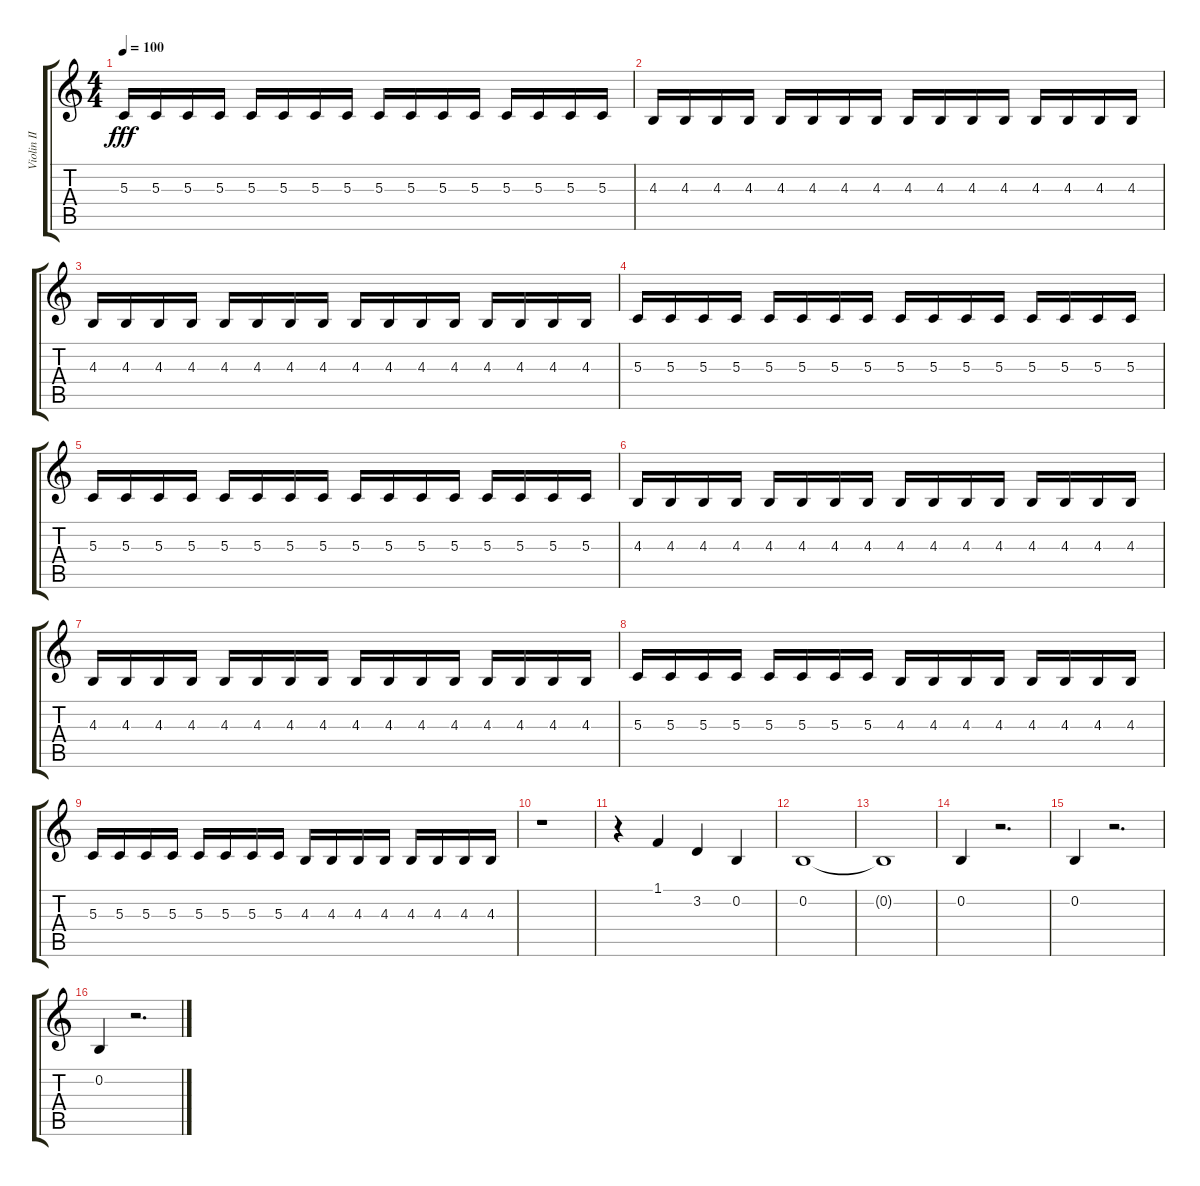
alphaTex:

\track ("Violin II" "Violin II") {instrument stringensemble1}
\staff {score tabs}
\tuning (E4 B3 G3 D3 A2 E2) {hide}
\ts (4 4)
\tempo 100
\clef g2
\ks c
5.3.16{dy fff} 5.3.16 5.3.16 5.3.16 5.3.16 5.3.16 5.3.16 5.3.16 5.3.16 5.3.16 5.3.16 5.3.16 5.3.16 5.3.16 5.3.16 5.3.16 |
4.3.16 4.3.16 4.3.16 4.3.16 4.3.16 4.3.16 4.3.16 4.3.16 4.3.16 4.3.16 4.3.16 4.3.16 4.3.16 4.3.16 4.3.16 4.3.16 |
4.3.16 4.3.16 4.3.16 4.3.16 4.3.16 4.3.16 4.3.16 4.3.16 4.3.16 4.3.16 4.3.16 4.3.16 4.3.16 4.3.16 4.3.16 4.3.16 |
5.3.16 5.3.16 5.3.16 5.3.16 5.3.16 5.3.16 5.3.16 5.3.16 5.3.16 5.3.16 5.3.16 5.3.16 5.3.16 5.3.16 5.3.16 5.3.16 |
5.3.16 5.3.16 5.3.16 5.3.16 5.3.16 5.3.16 5.3.16 5.3.16 5.3.16 5.3.16 5.3.16 5.3.16 5.3.16 5.3.16 5.3.16 5.3.16 |
4.3.16 4.3.16 4.3.16 4.3.16 4.3.16 4.3.16 4.3.16 4.3.16 4.3.16 4.3.16 4.3.16 4.3.16 4.3.16 4.3.16 4.3.16 4.3.16 |
4.3.16 4.3.16 4.3.16 4.3.16 4.3.16 4.3.16 4.3.16 4.3.16 4.3.16 4.3.16 4.3.16 4.3.16 4.3.16 4.3.16 4.3.16 4.3.16 |
5.3.16 5.3.16 5.3.16 5.3.16 5.3.16 5.3.16 5.3.16 5.3.16 4.3.16 4.3.16 4.3.16 4.3.16 4.3.16 4.3.16 4.3.16 4.3.16 |
5.3.16 5.3.16 5.3.16 5.3.16 5.3.16 5.3.16 5.3.16 5.3.16 4.3.16 4.3.16 4.3.16 4.3.16 4.3.16 4.3.16 4.3.16 4.3.16 |
r.1 |
r.4 1.1.4 3.2.4 0.2.4 |
0.2.1 |
0.2{t}.1 |
0.2.4 r.2{d} |
0.2.4 r.2{d} |
0.2.4 r.2{d}
